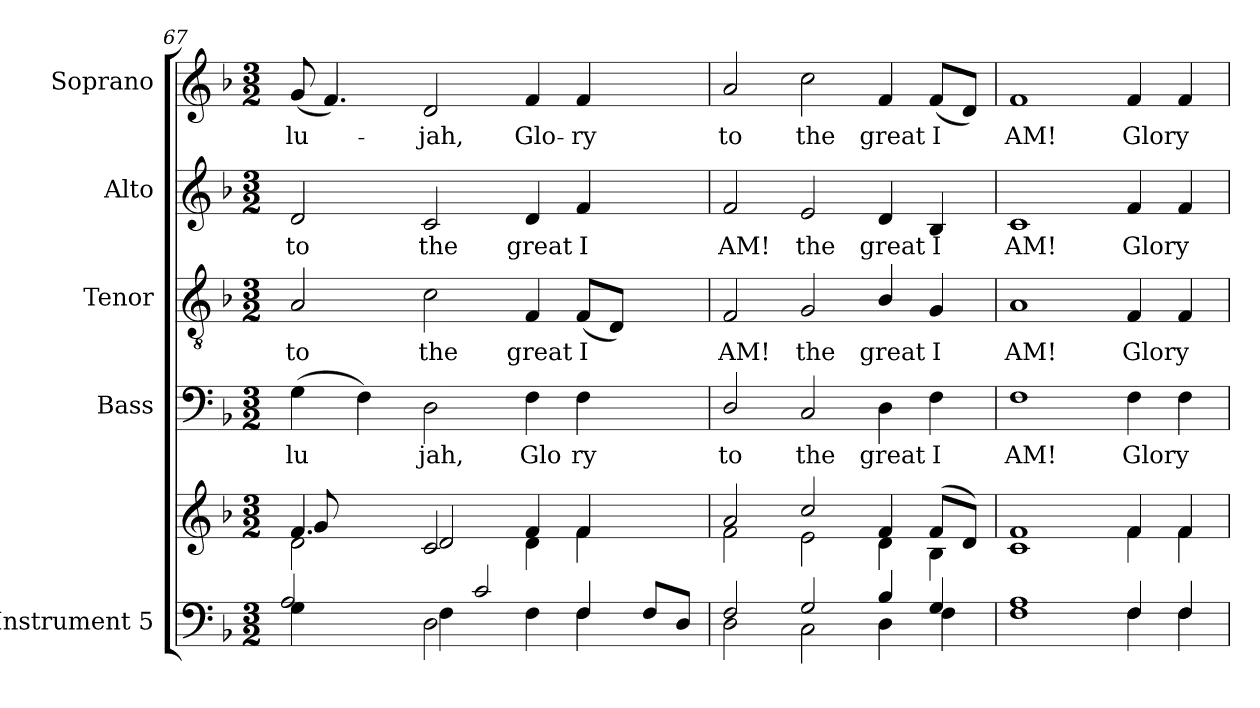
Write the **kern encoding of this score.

**kern	**kern	**kern	**text	**kern	**text	**kern	**text	**kern	**text
*part5	*part5	*part4	*part4	*part3	*part3	*part2	*part2	*part1	*part1
*staff6	*staff5	*staff4	*staff4	*staff3	*staff3	*staff2	*staff2	*staff1	*staff1
*I"Instrument 5	*	*I"Bass	*	*I"Tenor	*	*I"Alto	*	*I"Soprano	*
*clefF4	*clefG2	*clefF4	*	*clefGv2	*	*clefG2	*	*clefG2	*
*k[b-]	*k[b-]	*k[b-]	*	*k[b-]	*	*k[b-]	*	*k[b-]	*
*F:	*F:	*F:	*	*F:	*	*F:	*	*F:	*
*M3/2	*M3/2	*M3/2	*	*M3/2	*	*M3/2	*	*M3/2	*
=67	=67	=67	=67	=67	=67	=67	=67	=67	=67
*^	*^	*	*	*	*	*	*	*	*
*	*	*	*^	*	*	*	*	*	*	*	*
!	!	!	!	!	!	!LO:LY:b:cj	!	!LO:LY:b:cj	!	!LO:LY:b:cj	!	!LO:LY:b:cj
4G\	2A/	4.f/)	(>8g/	2d\	(>4G\	lu	2A/	to	2d/	to	(<8g/	-lu-
.	.	.	2..ryy	.	.	.	.	.	.	.	4.f/)	.
4ryy	.	.	.	.	4F\)	.	.	.	.	.	.	.
.	.	8ryy	.	.	.	.	.	.	.	.	.	.
!	!	!	!	!	!	!LO:LY:b:cj	!	!LO:LY:b:cj	!	!LO:LY:b:cj	!	!LO:LY:b:cj
2D\	4F\	2c/	.	2d/	2D\	jah,	2c\	the	2c/	the	2d/	-jah,
.	2c/	.	.	.	.	.	.	.	.	.	.	.
!	!	!	!	!	!	!LO:LY:b:cj	!	!LO:LY:b:cj	!	!LO:LY:b:cj	!	!LO:LY:b:cj
4F\	.	4f/	4d\	4ryy	4F\	Glo	4F/	great	4d/	great	4f/	Glo-
!	!	!	!	!	!	!LO:LY:b:cj	!	!LO:LY:b:rj	!	!LO:LY:b:cj	!	!LO:LY:b:cj
4F\	4F/	4f/	4ryy	4f\	4F\	ry	(<8F/L	I	4f/	I	4f/	-ry
.	.	.	.	.	.	.	8D/J)	.	.	.	.	.
4ryy	8F/L	4ryy	4ryy	4ryy	4ryy	.	4ryy	.	4ryy	.	4ryy	.
.	8D/J	.	.	.	.	.	.	.	.	.	.	.
*	*	*	*v	*v	*	*	*	*	*	*	*	*
=68	=68	=68	=68	=68	=68	=68	=68	=68	=68	=68	=68
!	!	!	!	!	!LO:LY:b:cj	!	!LO:LY:b:cj	!	!LO:LY:b:cj	!	!LO:LY:b:cj
2F/	2D\	2a/	2f\	2D/	to	2F/	AM!	2f/	AM!	2a/	to
!	!	!	!	!	!LO:LY:b:cj	!	!LO:LY:b:cj	!	!LO:LY:b:cj	!	!LO:LY:b:cj
2G/	2C\	2cc/	2e\	2C/	the	2G/	the	2e/	the	2cc\	the
!	!	!	!	!	!LO:LY:b:cj	!	!LO:LY:b:cj	!	!LO:LY:b:cj	!	!LO:LY:b:cj
4B-/	4D\	4f/	4d\	4D\	great	4B-/	great	4d/	great	4f/	great
!	!	!	!	!	!LO:LY:b:cj	!	!LO:LY:b:cj	!	!LO:LY:b:cj	!	!LO:LY:b:rj
4G/	4F\	(>8f/L	4B-\	4F\	I	4G/	I	4B-/	I	(<8f/L	I
.	.	8d/J)	.	.	.	.	.	.	.	8d/J)	.
=69	=69	=69	=69	=69	=69	=69	=69	=69	=69	=69	=69
!	!	!	!	!	!LO:LY:b:cj	!	!LO:LY:b:cj	!	!LO:LY:b:cj	!	!LO:LY:b:cj
1F	1A	1c	1f	1F	AM!	1A	AM!	1c	AM!	1f	AM!
!	!	!	!	!	!LO:LY:b:cj	!	!LO:LY:b:cj	!	!LO:LY:b:cj	!	!LO:LY:b:cj
4F/	4F\	4f/	4f\	4F\	Glory	4F/	Glory	4f/	Glory	4f/	Glory
4F/	4F\	4f/	4f\	4F\	.	4F/	.	4f/	.	4f/	.
*v	*v	*	*	*	*	*	*	*	*	*	*
*	*v	*v	*	*	*	*	*	*	*	*
=	=	=	=	=	=	=	=	=	=
*-	*-	*-	*-	*-	*-	*-	*-	*-	*-
